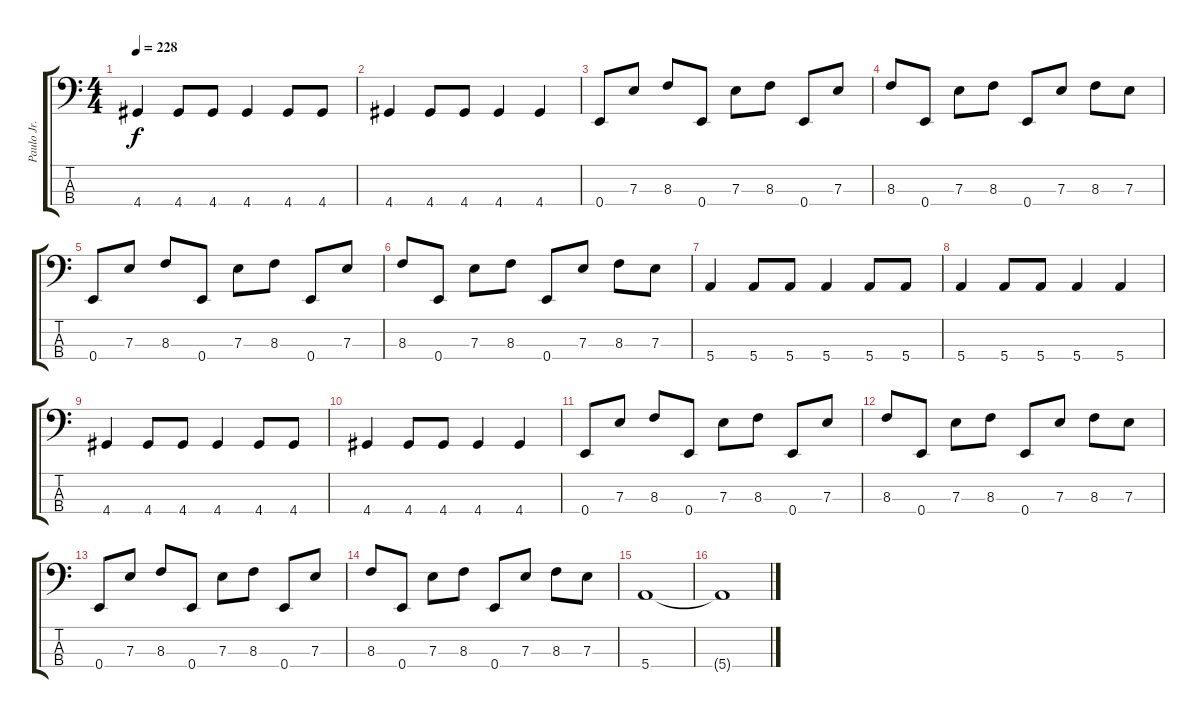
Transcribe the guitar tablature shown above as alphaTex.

\track ("Paulo Jr." "Paulo Jr.") {instrument electricbasspick}
\staff {score tabs}
\tuning (G2 D2 A1 E1) {hide}
\ts (4 4)
\tempo 228
\clef f4
\ks c
4.4.4{dy f} 4.4.8 4.4.8 4.4.4 4.4.8 4.4.8 |
4.4.4 4.4.8 4.4.8 4.4.4 4.4.4 |
0.4.8 7.3.8 8.3.8 0.4.8 7.3.8 8.3.8 0.4.8 7.3.8 |
8.3.8 0.4.8 7.3.8 8.3.8 0.4.8 7.3.8 8.3.8 7.3.8 |
0.4.8 7.3.8 8.3.8 0.4.8 7.3.8 8.3.8 0.4.8 7.3.8 |
8.3.8 0.4.8 7.3.8 8.3.8 0.4.8 7.3.8 8.3.8 7.3.8 |
5.4.4 5.4.8 5.4.8 5.4.4 5.4.8 5.4.8 |
5.4.4 5.4.8 5.4.8 5.4.4 5.4.4 |
4.4.4 4.4.8 4.4.8 4.4.4 4.4.8 4.4.8 |
4.4.4 4.4.8 4.4.8 4.4.4 4.4.4 |
0.4.8 7.3.8 8.3.8 0.4.8 7.3.8 8.3.8 0.4.8 7.3.8 |
8.3.8 0.4.8 7.3.8 8.3.8 0.4.8 7.3.8 8.3.8 7.3.8 |
0.4.8 7.3.8 8.3.8 0.4.8 7.3.8 8.3.8 0.4.8 7.3.8 |
8.3.8 0.4.8 7.3.8 8.3.8 0.4.8 7.3.8 8.3.8 7.3.8 |
5.4.1 |
5.4{t}.1
